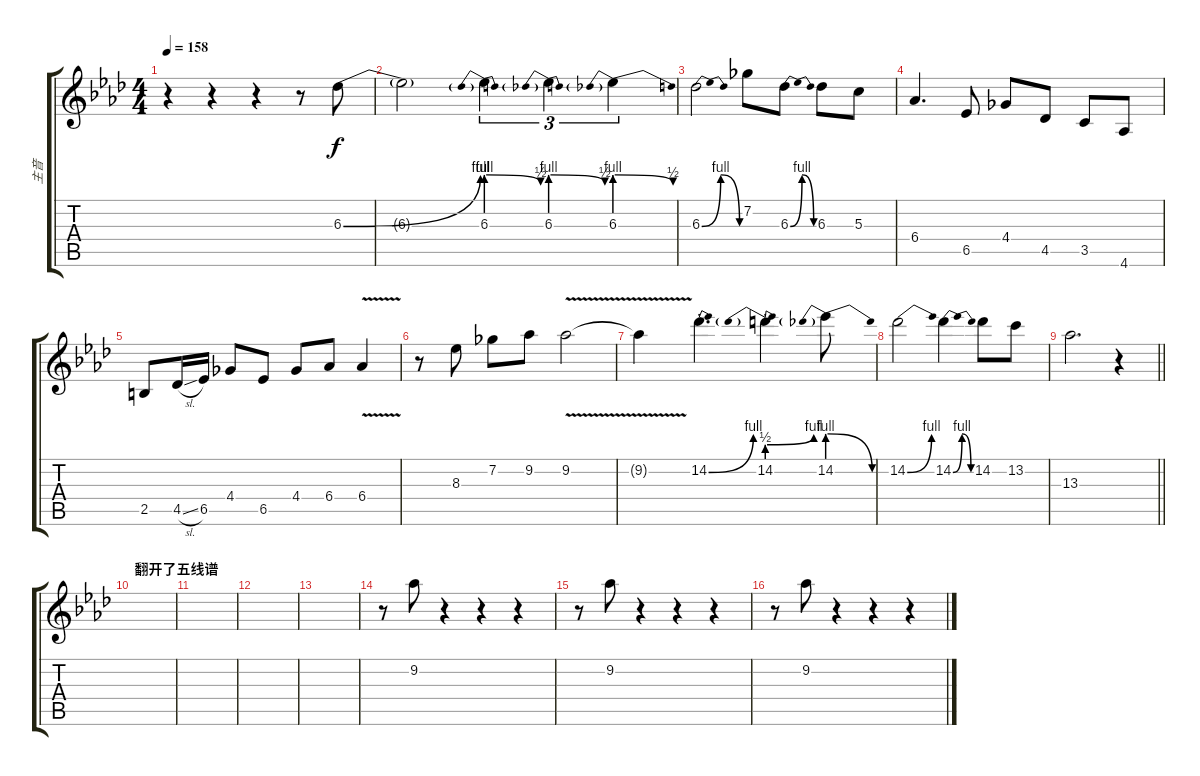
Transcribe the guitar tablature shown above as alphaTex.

\track ("主音" "主音") {instrument distortionguitar}
\staff {score tabs}
\tuning (E4 B3 G3 D3 A2 E2) {hide}
\ts (4 4)
\tempo 158
\clef g2
\ks ab
r.4{dy f} r.4 r.4 r.8 6.3{be (bend 0 0 60 4)}.8 |
6.3{t}.2 6.3{be (prebendrelease 0 4 60 2)}.4{tu (3 2)} 6.3{be (prebendrelease 0 4 60 2)}.4{tu (3 2)} 6.3{be (prebendrelease 0 4 60 2)}.4{tu (3 2)} |
6.3{be (bendrelease 0 0 45 4 45 4 60 0)}.2 7.2.8 6.3{be (bendrelease 0 0 30 4 30 4 60 0)}.8 6.3.8 5.3.8 |
6.4.4{d} 6.5.8 4.4.8 4.5.8 3.5.8 4.6.8 |
2.5.8 4.5{sl}.16 6.5.16 4.4.8 6.5.8 4.4.8 6.4.8 6.4{v}.4 |
r.8 8.3.8 7.2.8 9.2.8 9.2{v}.2 |
9.2{t}.4 14.2{be (bend 0 0 60 4) st}.4{d} 14.2{be (prebendbend 0 2 60 4) st}.4 14.2{be (prebendrelease 0 4 60 0)}.8 |
14.2{be (bend 0 0 60 4)}.2 14.2{be (bendrelease 0 0 30 4 30 4 60 0)}.4 14.2.8 13.2.8 |
\barLineRight lightlight
13.3.2{d} r.4 |
\section ("" "翻开了五线谱")
|
|
|
|
r.8 9.2.8 r.4 r.4 r.4 |
r.8 9.2.8 r.4 r.4 r.4 |
r.8 9.2.8 r.4 r.4 r.4
